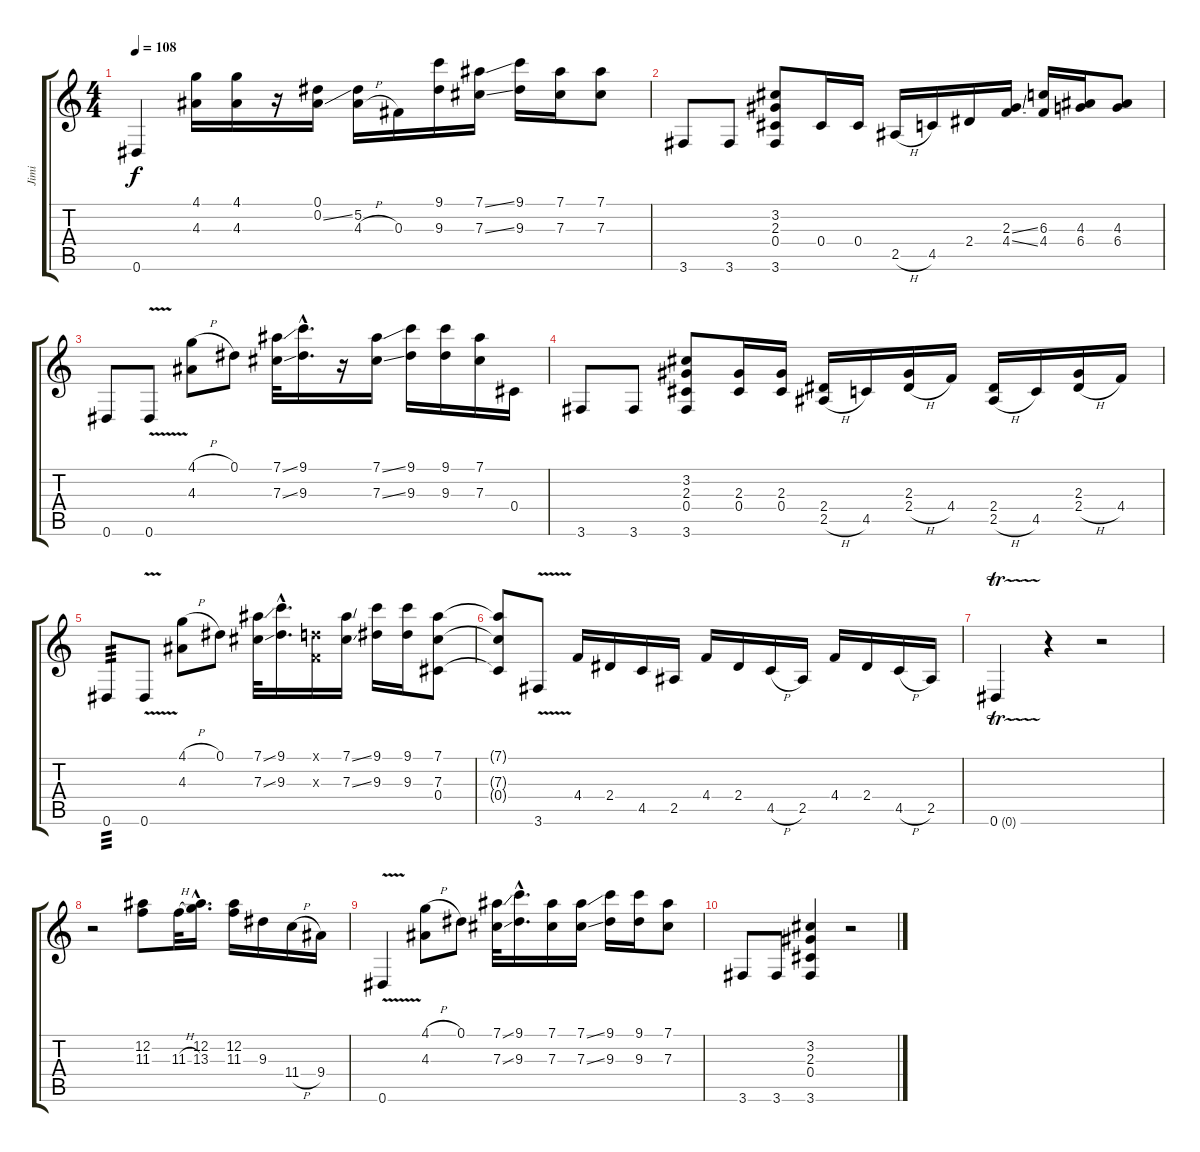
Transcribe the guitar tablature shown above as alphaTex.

\track ("Jimi" "Jimi") {instrument distortionguitar}
\staff {score tabs}
\tuning (Eb4 Bb3 Gb3 Db3 Ab2 Eb2) {hide}
\ts (4 4)
\tempo 108
\clef g2
\ks c
0.6.4{dy f} (4.1 4.3).16 (4.1 4.3).16 r.16 (0.1 0.2{ss}).16 (5.2 4.3{h}).16 0.3.16 (9.1 9.3).16 (7.1{ss} 7.3{ss}).16 (9.1 9.3).16 (7.1 7.3).16 (7.1 7.3).8 |
3.6.8 3.6.8 (3.2 2.3 0.4 3.6).8 0.4.16 0.4.16 2.5{h}.16 4.5.16 2.4.16 (2.3{ss} 4.4{ss}).16 (6.3 4.4).16 (4.3 6.4).16 (4.3 6.4).8 |
0.6.8 0.6{v}.8 (4.1{h} 4.3).8 0.1.8 (7.1{ss} 7.3{ss}).32 (9.1{hac} 9.3{hac}).16{d} r.16 (7.1{ss} 7.3{ss}).16 (9.1 9.3).16 (9.1 9.3).16 (7.1 7.3).16 0.4.16 |
3.6.8 3.6.8 (3.2 2.3 0.4 3.6).8 (2.3 0.4).16 (2.3 0.4).16 (2.4 2.5{h}).16 4.5.16 (2.3 2.4{h}).16 4.4.16 (2.4 2.5{h}).16 4.5.16 (2.3 2.4{h}).16 4.4.16 |
0.6.8{tp 3} 0.6{v}.8 (4.1{h} 4.3).8 0.1.8 (7.1{ss} 7.3{ss}).32 (9.1{hac} 9.3{hac}).16{d} (-1.1{x} -1.3{x}).16 (7.1{ss} 7.3{ss}).16 (9.1 9.3).16 (9.1 9.3).16 (7.1 7.3 0.4).8 |
(7.1{t} 7.3{t} 0.4{t}).8 3.6{v}.8 4.4.16 2.4.16 4.5.16 2.5.16 4.4.16 2.4.16 4.5{h}.16 2.5.16 4.4.16 2.4.16 4.5{h}.16 2.5.16 |
0.6{tr (0 16)}.4 r.4 r.2 |
r.2 (12.2 11.3).8 11.3{h}.32 (12.2{hac} 13.3{hac}).16{d} (12.2 11.3).16 9.3.16 11.4{h}.16 9.4.16 |
0.6{v}.4 (4.1{h} 4.3).8 0.1.8 (7.1{ss} 7.3{ss}).32 (9.1{hac} 9.3{hac}).16{d} (7.1 7.3).16 (7.1{ss} 7.3{ss}).16 (9.1 9.3).16 (9.1 9.3).16 (7.1 7.3).8 |
3.6.8 3.6.8 (3.2 2.3 0.4 3.6).4 r.2
